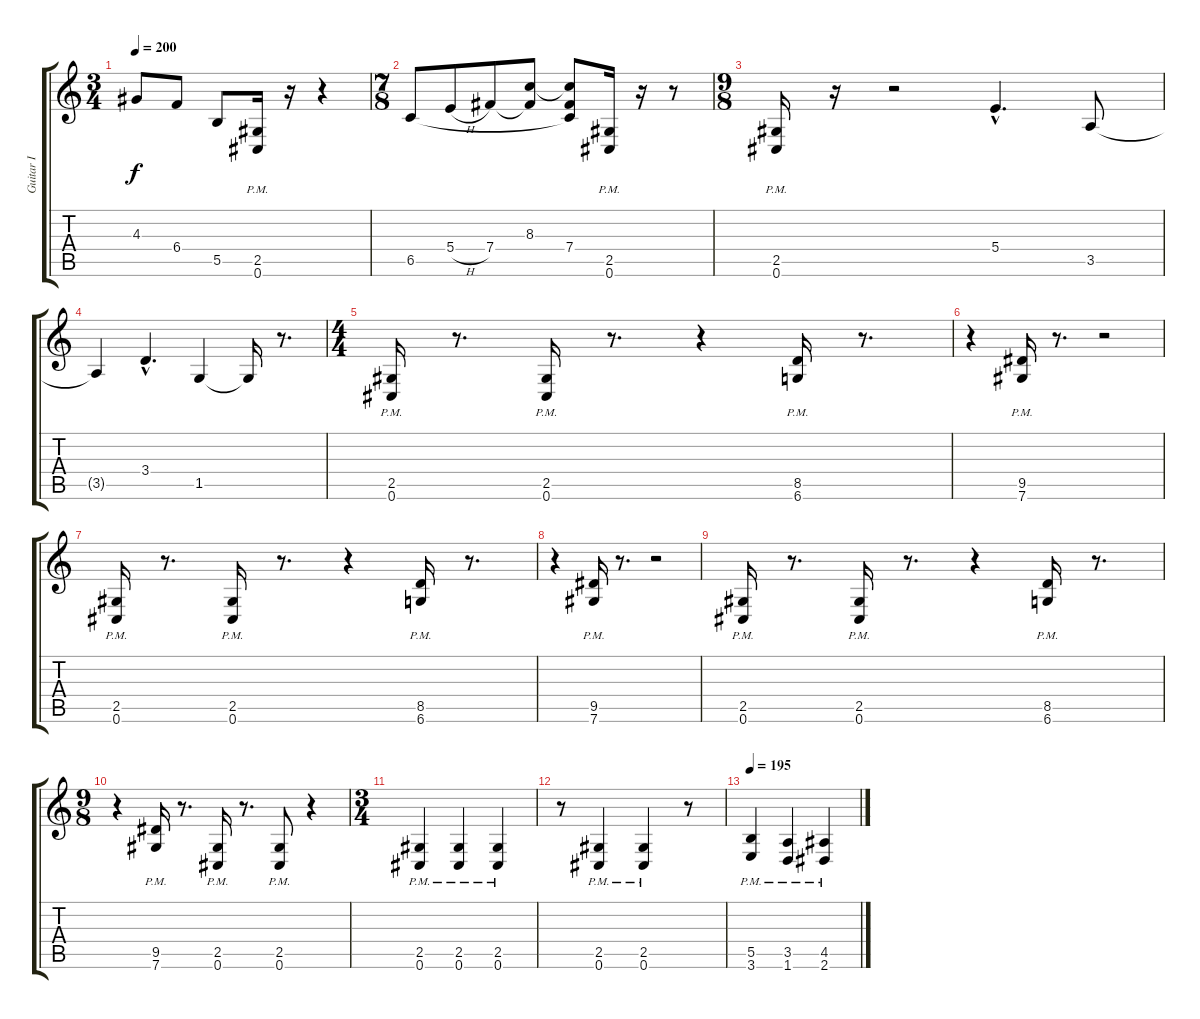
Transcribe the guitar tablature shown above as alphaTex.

\track ("Guitar I" "Guitar I") {instrument distortionguitar}
\staff {score tabs}
\tuning (Db4 Ab3 E3 B2 Gb2 Db2) {hide}
\ts (3 4)
\tempo 200
\clef g2
\ks c
4.3.8{dy f} 6.4.8 5.5.8 (2.5{pm} 0.6{pm}).16 r.16 r.4 |
\ts (7 8)
6.5.8 5.4{h}.8 7.4.8 (8.3 7.4{t}).8 (8.3{t} 7.4 6.5{t}).8 (2.5{pm} 0.6{pm}).16 r.16 r.8 |
\ts (9 8)
(2.5{pm} 0.6{pm}).16 r.16 r.2 5.4{hac}.4{d} 3.5.8 |
3.5{t}.4 3.4{hac}.4{d} 1.5.4 1.5{t}.16 r.8{d} |
\ts (4 4)
(2.5{pm} 0.6{pm}).16 r.8{d} (2.5{pm} 0.6{pm}).16 r.8{d} r.4 (8.5{pm} 6.6{pm}).16 r.8{d} |
r.4 (9.5{pm} 7.6{pm}).16 r.8{d} r.2 |
(2.5{pm} 0.6{pm}).16 r.8{d} (2.5{pm} 0.6{pm}).16 r.8{d} r.4 (8.5{pm} 6.6{pm}).16 r.8{d} |
r.4 (9.5{pm} 7.6{pm}).16 r.8{d} r.2 |
(2.5{pm} 0.6{pm}).16 r.8{d} (2.5{pm} 0.6{pm}).16 r.8{d} r.4 (8.5{pm} 6.6{pm}).16 r.8{d} |
\ts (9 8)
r.4 (9.5{pm} 7.6{pm}).16 r.8{d} (2.5{pm} 0.6{pm}).16 r.8{d} (2.5{pm} 0.6{pm}).8 r.4 |
\ts (3 4)
(2.5{pm} 0.6{pm}).4 (2.5{pm} 0.6{pm}).4 (2.5{pm} 0.6{pm}).4 |
r.8 (2.5{pm} 0.6{pm}).4 (2.5{pm} 0.6{pm}).4 r.8 |
\tempo 195
(5.5{pm} 3.6{pm}).4 (3.5{pm} 1.6{pm}).4 (4.5{pm} 2.6{pm}).4
